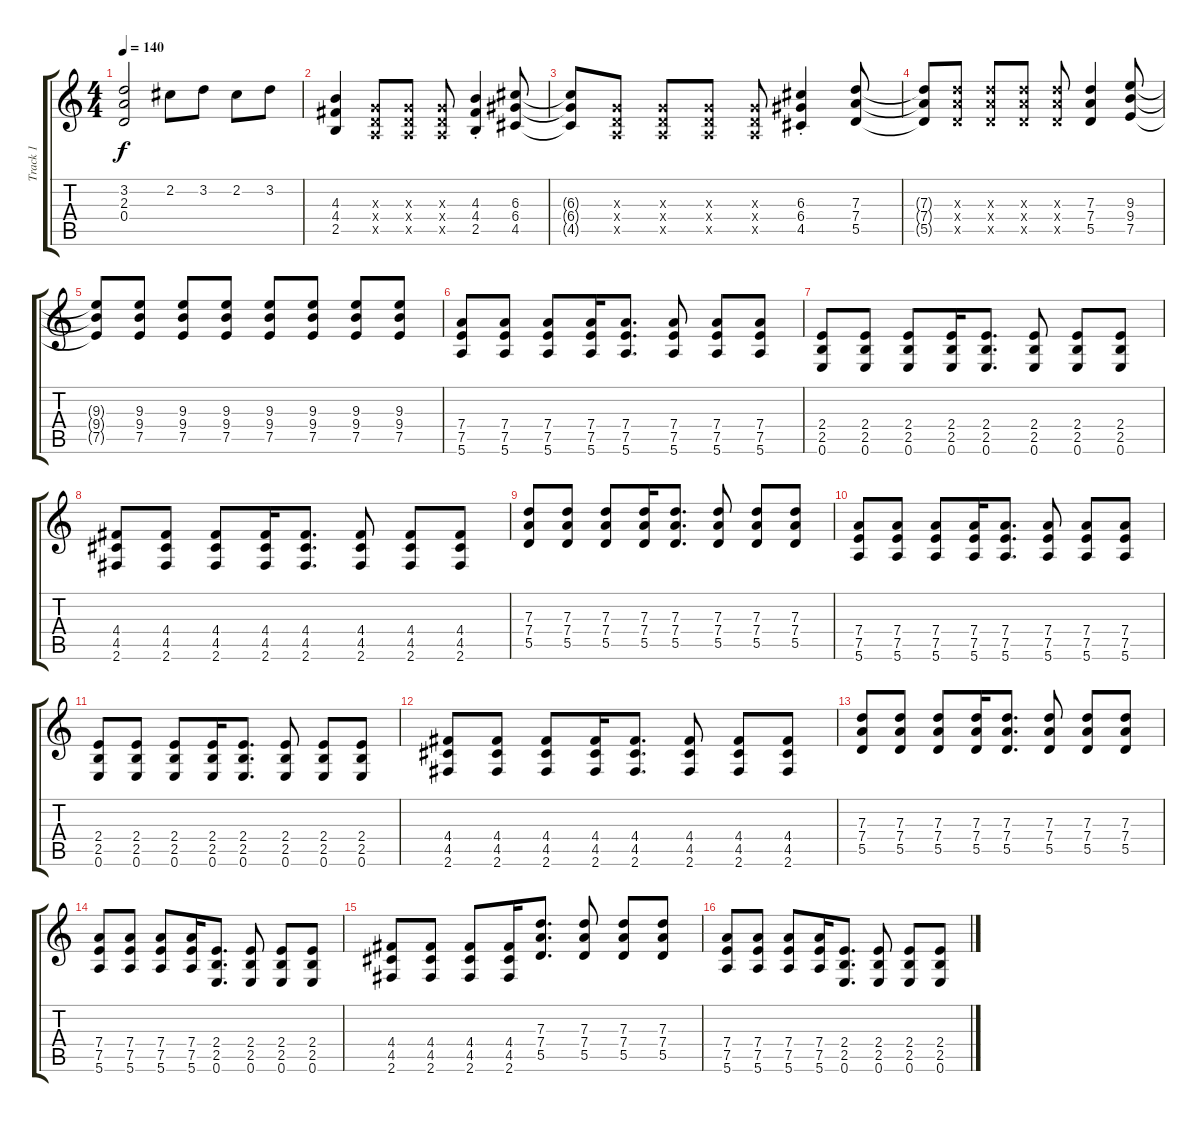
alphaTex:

\track ("Track 1" "Track 1") {instrument distortionguitar}
\staff {score tabs}
\tuning (E4 B3 G3 D3 A2 E2) {hide}
\ts (4 4)
\tempo 140
\clef g2
\ks c
(3.2{t} 2.3{t} 0.4{t}).2{dy f} 2.2.8 3.2.8 2.2.8 3.2.8 |
(4.3 4.4 2.5).4 (0.3{x} 0.4{x} 0.5{x}).8 (0.3{x} 0.4{x} 0.5{x}).8 (0.3{x} 0.4{x} 0.5{x}).8 (4.3 4.4 2.5{st}).4 (6.3 6.4 4.5).8 |
(6.3{t} 6.4{t} 4.5{t}).8 (0.3{x} 0.4{x} 0.5{x}).8 (0.3{x} 0.4{x} 0.5{x}).8 (0.3{x} 0.4{x} 0.5{x}).8 (0.3{x} 0.4{x} 0.5{x}).8 (6.3 6.4 4.5{st}).4 (7.3 7.4 5.5).8 |
(7.3{t} 7.4{t} 5.5{t}).8 (7.3{x} 7.4{x} 5.5{x}).8 (7.3{x} 7.4{x} 5.5{x}).8 (7.3{x} 7.4{x} 5.5{x}).8 (7.3{x} 7.4{x} 5.5{x}).8 (7.3 7.4 5.5).4 (9.3 9.4 7.5).8 |
(9.3{t} 9.4{t} 7.5{t}).8 (9.3 9.4 7.5).8 (9.3 9.4 7.5).8 (9.3 9.4 7.5).8 (9.3 9.4 7.5).8 (9.3 9.4 7.5).8 (9.3 9.4 7.5).8 (9.3 9.4 7.5).8 |
(7.4 7.5 5.6).8 (7.4 7.5 5.6).8 (7.4 7.5 5.6).8 (7.4 7.5 5.6).16 (7.4 7.5 5.6).8{d} (7.4 7.5 5.6).8 (7.4 7.5 5.6).8 (7.4 7.5 5.6).8 |
(2.4 2.5 0.6).8 (2.4 2.5 0.6).8 (2.4 2.5 0.6).8 (2.4 2.5 0.6).16 (2.4 2.5 0.6).8{d} (2.4 2.5 0.6).8 (2.4 2.5 0.6).8 (2.4 2.5 0.6).8 |
(4.4 4.5 2.6).8 (4.4 4.5 2.6).8 (4.4 4.5 2.6).8 (4.4 4.5 2.6).16 (4.4 4.5 2.6).8{d} (4.4 4.5 2.6).8 (4.4 4.5 2.6).8 (4.4 4.5 2.6).8 |
(7.3 7.4 5.5).8 (7.3 7.4 5.5).8 (7.3 7.4 5.5).8 (7.3 7.4 5.5).16 (7.3 7.4 5.5).8{d} (7.3 7.4 5.5).8 (7.3 7.4 5.5).8 (7.3 7.4 5.5).8 |
(7.4 7.5 5.6).8 (7.4 7.5 5.6).8 (7.4 7.5 5.6).8 (7.4 7.5 5.6).16 (7.4 7.5 5.6).8{d} (7.4 7.5 5.6).8 (7.4 7.5 5.6).8 (7.4 7.5 5.6).8 |
(2.4 2.5 0.6).8 (2.4 2.5 0.6).8 (2.4 2.5 0.6).8 (2.4 2.5 0.6).16 (2.4 2.5 0.6).8{d} (2.4 2.5 0.6).8 (2.4 2.5 0.6).8 (2.4 2.5 0.6).8 |
(4.4 4.5 2.6).8 (4.4 4.5 2.6).8 (4.4 4.5 2.6).8 (4.4 4.5 2.6).16 (4.4 4.5 2.6).8{d} (4.4 4.5 2.6).8 (4.4 4.5 2.6).8 (4.4 4.5 2.6).8 |
(7.3 7.4 5.5).8 (7.3 7.4 5.5).8 (7.3 7.4 5.5).8 (7.3 7.4 5.5).16 (7.3 7.4 5.5).8{d} (7.3 7.4 5.5).8 (7.3 7.4 5.5).8 (7.3 7.4 5.5).8 |
(7.4 7.5 5.6).8 (7.4 7.5 5.6).8 (7.4 7.5 5.6).8 (7.4 7.5 5.6).16 (2.4 2.5 0.6).8{d} (2.4 2.5 0.6).8 (2.4 2.5 0.6).8 (2.4 2.5 0.6).8 |
(4.4 4.5 2.6).8 (4.4 4.5 2.6).8 (4.4 4.5 2.6).8 (4.4 4.5 2.6).16 (7.3 7.4 5.5).8{d} (7.3 7.4 5.5).8 (7.3 7.4 5.5).8 (7.3 7.4 5.5).8 |
(7.4 7.5 5.6).8 (7.4 7.5 5.6).8 (7.4 7.5 5.6).8 (7.4 7.5 5.6).16 (2.4 2.5 0.6).8{d} (2.4 2.5 0.6).8 (2.4 2.5 0.6).8 (2.4 2.5 0.6).8
